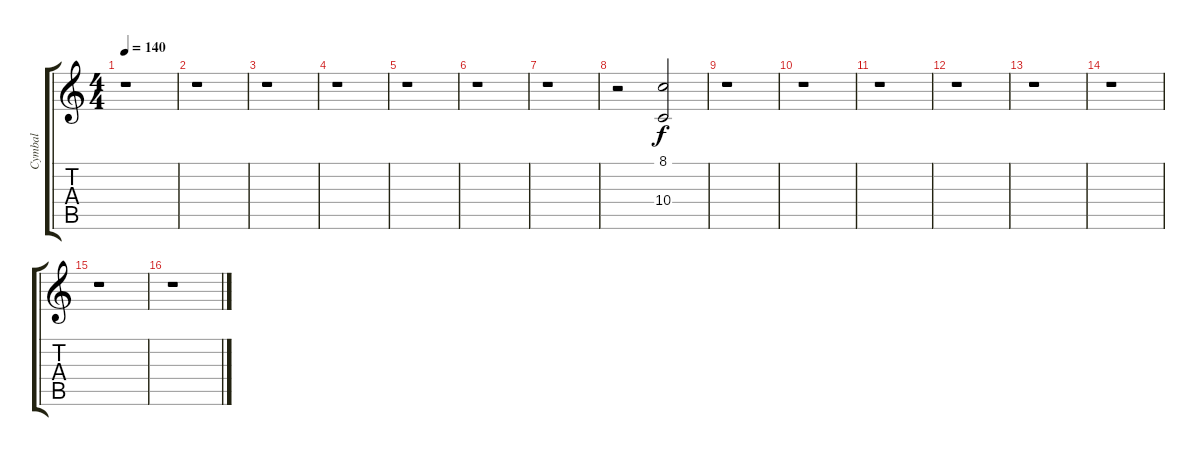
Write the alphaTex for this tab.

\track ("Cymbal" "Cymbal") {instrument reversecymbal}
\staff {score tabs}
\tuning (E4 B3 G3 D3 A2 E2) {hide}
\ts (4 4)
\tempo 140
\clef g2
\ks c
r.1{dy f} |
r.1 |
r.1 |
r.1 |
r.1 |
r.1 |
r.1 |
r.2 (8.1 10.4).2 |
r.1 |
r.1 |
r.1 |
r.1 |
r.1 |
r.1 |
r.1 |
r.1
